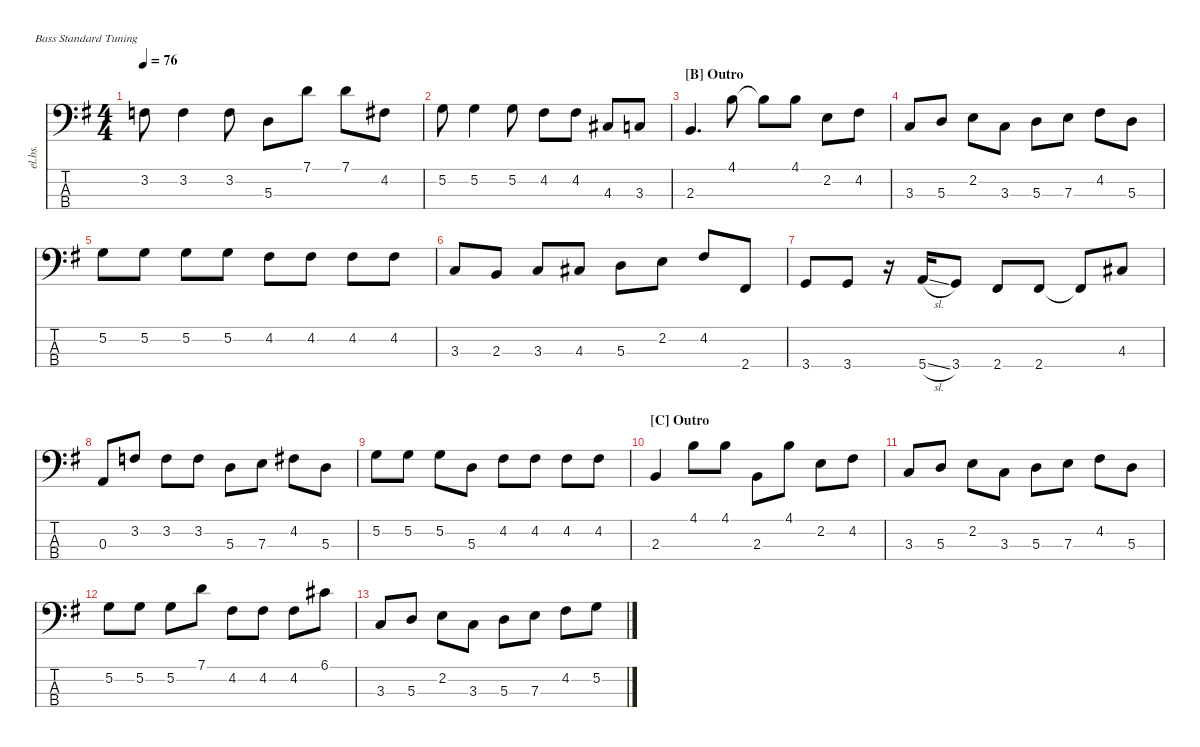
\defaultSystemsLayout 4
\hideDynamics
\bracketExtendMode nobrackets
\otherSystemsTrackNameOrientation horizontal
\track ("Track 6" "el.bs.") {instrument electricbassfinger}
\staff {score tabs}
\tuning (G2 D2 A1 E1)
\ts (4 4)
\tempo 76
\clef f4
\ks g
3.2{acc forcenatural}.8{dy f beam Down} 3.2{acc forcenatural}.4{beam Down} 3.2{acc forcenatural}.8{beam Down} 5.3{acc forcenatural}.8{beam Down} 7.1{acc forcenatural}.8{beam Down} 7.1{acc forcenatural}.8{beam Down} 4.2{acc #}.8{beam Down} |
5.2{acc forcenatural}.8{beam Down} 5.2{acc forcenatural}.4{beam Down} 5.2{acc forcenatural}.8{beam Down} 4.2{acc #}.8{beam Down} 4.2{acc #}.8{beam Down} 4.3{acc #}.8{beam Up} 3.3{acc forcenatural}.8{beam Up} |
\section ("B" "Outro")
2.3{acc forcenatural}.4{d beam Up} 4.1{acc forcenatural}.8{beam Down} 4.1{t acc forcenatural}.8{beam Down} 4.1{acc forcenatural}.8{beam Down} 2.2{acc forcenatural}.8{beam Down} 4.2{acc #}.8{beam Down} |
3.3{acc forcenatural}.8{beam Up} 5.3{acc forcenatural}.8{beam Up} 2.2{acc forcenatural}.8{beam Down} 3.3{acc forcenatural}.8{beam Down} 5.3{acc forcenatural}.8{beam Down} 7.3{acc forcenatural}.8{beam Down} 4.2{acc #}.8{beam Down} 5.3{acc forcenatural}.8{beam Down} |
5.2{acc forcenatural}.8{beam Down} 5.2{acc forcenatural}.8{beam Down} 5.2{acc forcenatural}.8{beam Down} 5.2{acc forcenatural}.8{beam Down} 4.2{acc #}.8{beam Down} 4.2{acc #}.8{beam Down} 4.2{acc #}.8{beam Down} 4.2{acc #}.8{beam Down} |
3.3{acc forcenatural}.8{beam Up} 2.3{acc forcenatural}.8{beam Up} 3.3{acc forcenatural}.8{beam Up} 4.3{acc #}.8{beam Up} 5.3{acc forcenatural}.8{beam Down} 2.2{acc forcenatural}.8{beam Down} 4.2{acc #}.8{beam Up} 2.4{acc #}.8{beam Up} |
3.4{acc forcenatural}.8{beam Up} 3.4{acc forcenatural}.8{beam Up} r.16{beam Up} 5.4{sl acc forcenatural}.16{beam Up} 3.4{acc forcenatural}.8{beam Up} 2.4{acc #}.8{beam Up} 2.4{acc #}.8{beam Up} 2.4{t acc #}.8{beam Up} 4.3{acc #}.8{beam Up} |
0.3{acc forcenatural}.8{beam Up} 3.2{acc forcenatural}.8{beam Up} 3.2{acc forcenatural}.8{beam Down} 3.2{acc forcenatural}.8{beam Down} 5.3{acc forcenatural}.8{beam Down} 7.3{acc forcenatural}.8{beam Down} 4.2{acc #}.8{beam Down} 5.3{acc forcenatural}.8{beam Down} |
5.2{acc forcenatural}.8{beam Down} 5.2{acc forcenatural}.8{beam Down} 5.2{acc forcenatural}.8{beam Down} 5.3{acc forcenatural}.8{beam Down} 4.2{acc #}.8{beam Down} 4.2{acc #}.8{beam Down} 4.2{acc #}.8{beam Down} 4.2{acc #}.8{beam Down} |
\section ("C" "Outro")
2.3{acc forcenatural}.4{beam Up} 4.1{acc forcenatural}.8{beam Down} 4.1{acc forcenatural}.8{beam Down} 2.3{acc forcenatural}.8{beam Down} 4.1{acc forcenatural}.8{beam Down} 2.2{acc forcenatural}.8{beam Down} 4.2{acc #}.8{beam Down} |
3.3{acc forcenatural}.8{beam Up} 5.3{acc forcenatural}.8{beam Up} 2.2{acc forcenatural}.8{beam Down} 3.3{acc forcenatural}.8{beam Down} 5.3{acc forcenatural}.8{beam Down} 7.3{acc forcenatural}.8{beam Down} 4.2{acc #}.8{beam Down} 5.3{acc forcenatural}.8{beam Down} |
5.2{acc forcenatural}.8{beam Down} 5.2{acc forcenatural}.8{beam Down} 5.2{acc forcenatural}.8{beam Down} 7.1{acc forcenatural}.8{beam Down} 4.2{acc #}.8{beam Down} 4.2{acc #}.8{beam Down} 4.2{acc #}.8{beam Down} 6.1{acc #}.8{beam Down} |
3.3{acc forcenatural}.8{beam Up} 5.3{acc forcenatural}.8{beam Up} 2.2{acc forcenatural}.8{beam Down} 3.3{acc forcenatural}.8{beam Down} 5.3{acc forcenatural}.8{beam Down} 7.3{acc forcenatural}.8{beam Down} 4.2{acc #}.8{beam Down} 5.2{acc forcenatural}.8{beam Down}
